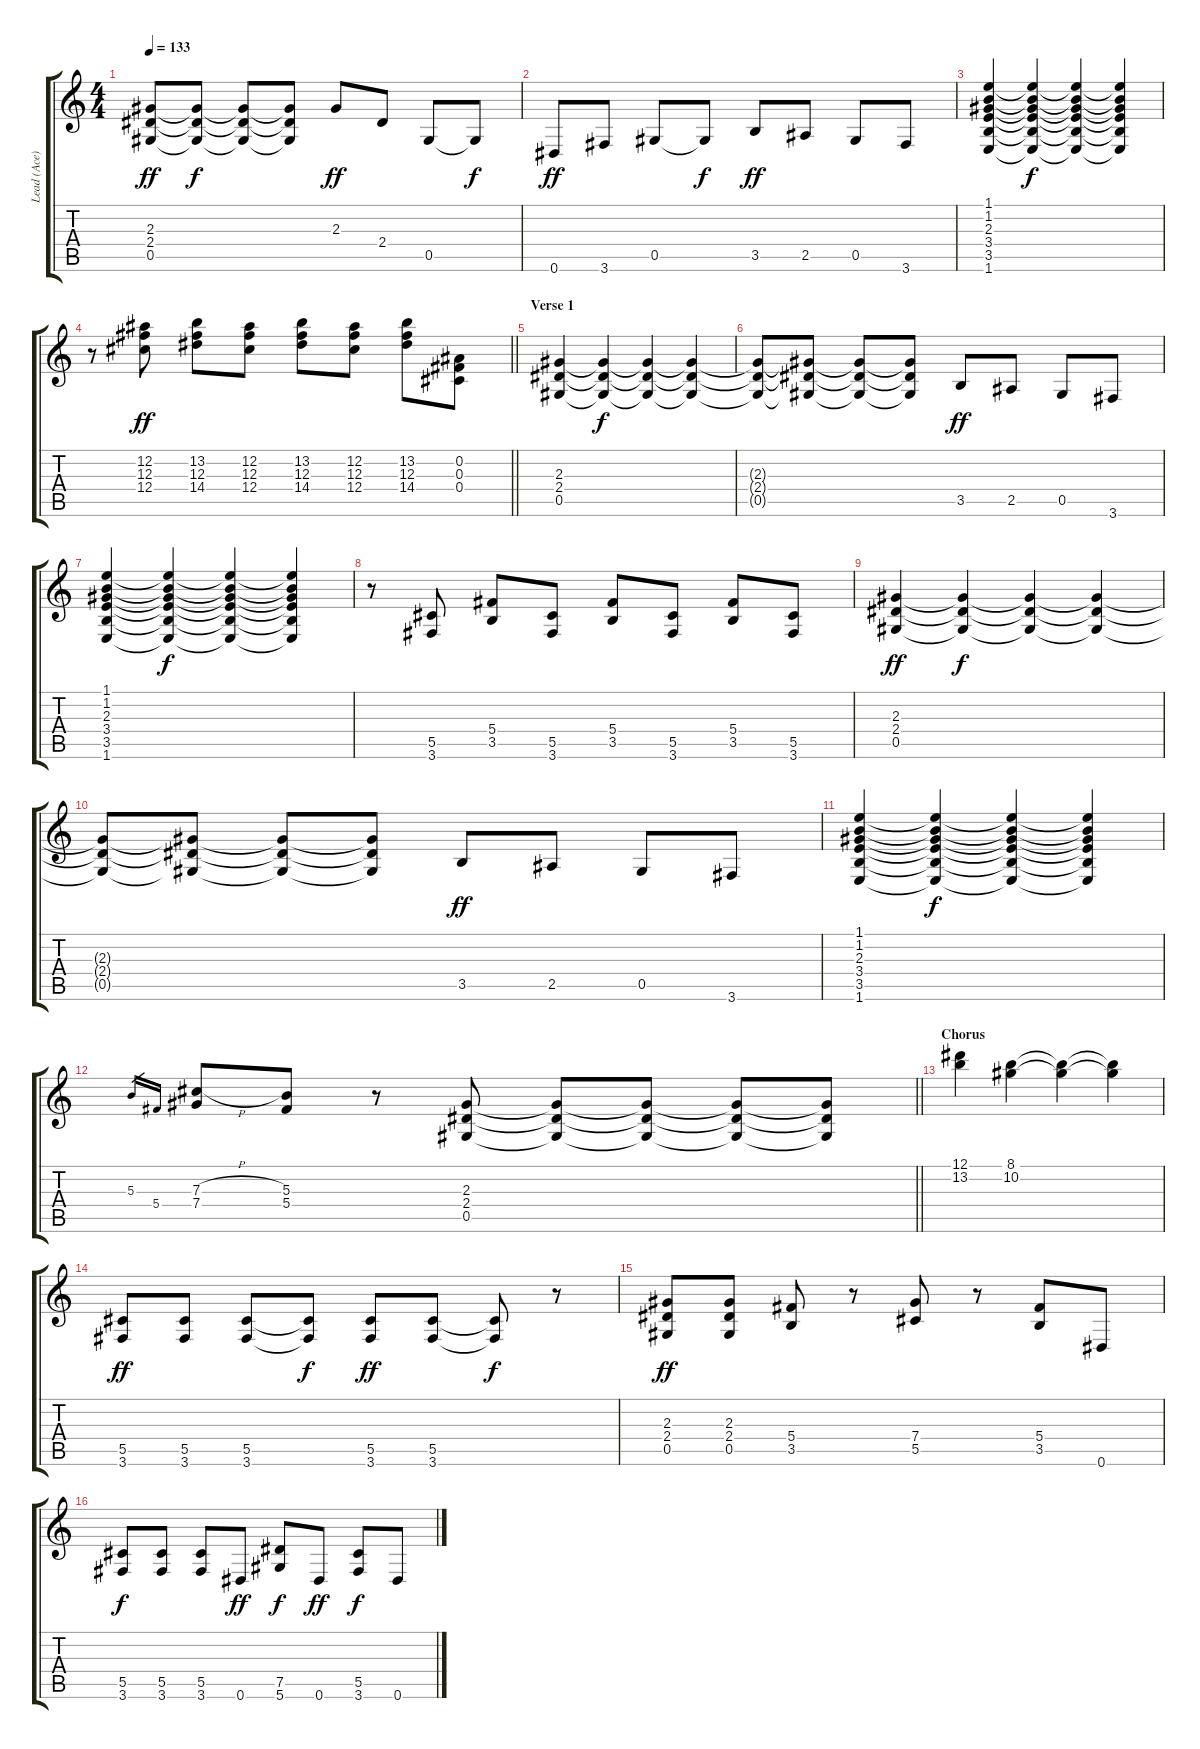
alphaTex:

\track ("Lead (Ace)" "Lead (Ace)") {instrument distortionguitar}
\staff {score tabs}
\tuning (Eb4 Bb3 Gb3 Db3 Ab2 Eb2) {hide}
\ts (4 4)
\tempo 133
\clef g2
\ks c
(2.3 2.4 0.5).8{dy ff} (2.3{t} 2.4{t} 0.5{t}).8{dy f} (2.3{t} 2.4{t} 0.5{t}).8 (2.3{t} 2.4{t} 0.5{t}).8 2.3.8{dy ff} 2.4.8 0.5.8 0.5{t}.8{dy f} |
0.6.8{dy ff} 3.6.8 0.5.8 0.5{t}.8{dy f} 3.5.8{dy ff} 2.5.8 0.5.8 3.6.8 |
(1.1 1.2 2.3 3.4 3.5 1.6).4 (1.1{t} 1.2{t} 2.3{t} 3.4{t} 3.5{t} 1.6{t}).4{dy f} (1.1{t} 1.2{t} 2.3{t} 3.4{t} 3.5{t} 1.6{t}).4 (1.1{t} 1.2{t} 2.3{t} 3.4{t} 3.5{t} 1.6{t}).4 |
\barLineRight lightlight
r.8 (12.2 12.3 12.4).8{dy ff} (13.2 12.3 14.4).8 (12.2 12.3 12.4).8 (13.2 12.3 14.4).8 (12.2 12.3 12.4).8 (13.2 12.3 14.4).8 (0.2 0.3 0.4).8 |
\section ("" "Verse 1")
(2.3 2.4 0.5).4 (2.3{t} 2.4{t} 0.5{t}).4{dy f} (2.3{t} 2.4{t} 0.5{t}).4 (2.3{t} 2.4{t} 0.5{t}).4 |
(2.3{t} 2.4{t} 0.5{t}).8 (2.3{t} 2.4{t} 0.5{t}).8 (2.3{t} 2.4{t} 0.5{t}).8 (2.3{t} 2.4{t} 0.5{t}).8 3.5.8{dy ff} 2.5.8 0.5.8 3.6.8 |
(1.1 1.2 2.3 3.4 3.5 1.6).4 (1.1{t} 1.2{t} 2.3{t} 3.4{t} 3.5{t} 1.6{t}).4{dy f} (1.1{t} 1.2{t} 2.3{t} 3.4{t} 3.5{t} 1.6{t}).4 (1.1{t} 1.2{t} 2.3{t} 3.4{t} 3.5{t} 1.6{t}).4 |
r.8 (5.5 3.6).8 (5.4 3.5).8 (5.5 3.6).8 (5.4 3.5).8 (5.5 3.6).8 (5.4 3.5).8 (5.5 3.6).8 |
(2.3 2.4 0.5).4{dy ff} (2.3{t} 2.4{t} 0.5{t}).4{dy f} (2.3{t} 2.4{t} 0.5{t}).4 (2.3{t} 2.4{t} 0.5{t}).4 |
(2.3{t} 2.4{t} 0.5{t}).8 (2.3{t} 2.4{t} 0.5{t}).8 (2.3{t} 2.4{t} 0.5{t}).8 (2.3{t} 2.4{t} 0.5{t}).8 3.5.8{dy ff} 2.5.8 0.5.8 3.6.8 |
(1.1 1.2 2.3 3.4 3.5 1.6).4 (1.1{t} 1.2{t} 2.3{t} 3.4{t} 3.5{t} 1.6{t}).4{dy f} (1.1{t} 1.2{t} 2.3{t} 3.4{t} 3.5{t} 1.6{t}).4 (1.1{t} 1.2{t} 2.3{t} 3.4{t} 3.5{t} 1.6{t}).4 |
\barLineRight lightlight
5.3.16{gr} 5.4.16{gr} (7.3{h} 7.4).8 (5.3 5.4).8 r.8 (2.3 2.4 0.5).8 (2.3{t} 2.4{t} 0.5{t}).8 (2.3{t} 2.4{t} 0.5{t}).8 (2.3{t} 2.4{t} 0.5{t}).8 (2.3{t} 2.4{t} 0.5{t}).8 |
\section ("" "Chorus")
(12.1 13.2).4 (8.1 10.2).4 (8.1{t} 10.2{t}).4 (8.1{t} 10.2{t}).4 |
(5.5 3.6).8{dy ff} (5.5 3.6).8 (5.5 3.6).8 (5.5{t} 3.6{t}).8{dy f} (5.5 3.6).8{dy ff} (5.5 3.6).8 (5.5{t} 3.6{t}).8{dy f} r.8 |
(2.3 2.4 0.5).8{dy ff} (2.3 2.4 0.5).8 (5.4 3.5).8 r.8 (7.4 5.5).8 r.8 (5.4 3.5).8 0.6.8 |
(5.5 3.6).8{dy f} (5.5 3.6).8 (5.5 3.6).8 0.6.8{dy ff} (7.5 5.6).8{dy f} 0.6.8{dy ff} (5.5 3.6).8{dy f} 0.6.8
